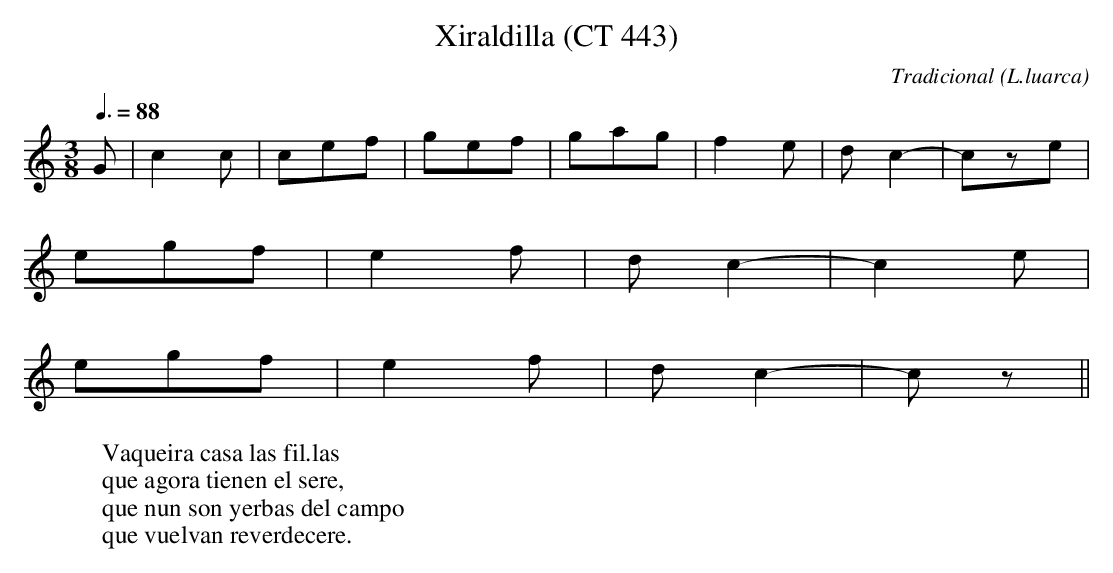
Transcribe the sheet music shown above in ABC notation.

X:1
T:Xiraldilla (CT 443)
C:Tradicional
O:L.luarca
M:3/8
L:1/8
Q:3/8=88
K:C
G|c2 c|cef|gef|gag|f2 e|d c2-|cze|
egf|e2 f|d c2-|c2 e|
egf|e2 f|d c2-|cz||
W:Vaqueira casa las fil.las
W:que agora tienen el sere,
W:que nun son yerbas del campo
W:que vuelvan reverdecere.
W:
